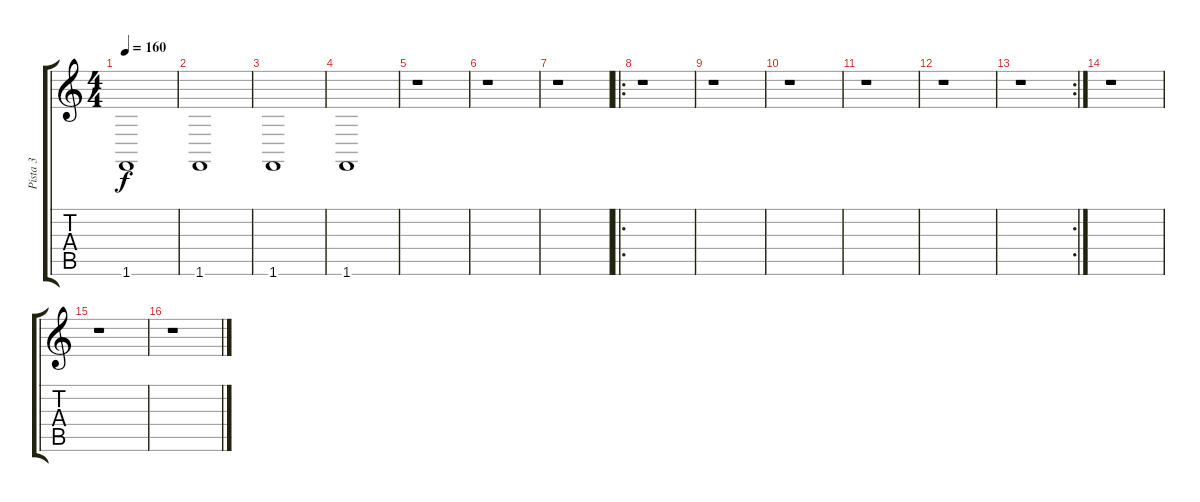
\track ("Pista 3" "Pista 3") {instrument stringensemble2}
\staff {score tabs}
\tuning (E4 B3 G3 D3 A2 E2) {hide}
\ts (4 4)
\tempo 160
\clef g2
\ks c
1.6.1{dy f} |
1.6.1 |
1.6.1 |
1.6.1 |
r.1 |
r.1 |
r.1 |
\ro
r.1 |
r.1 |
r.1 |
r.1 |
r.1 |
\rc 2
r.1 |
r.1 |
r.1 |
r.1
